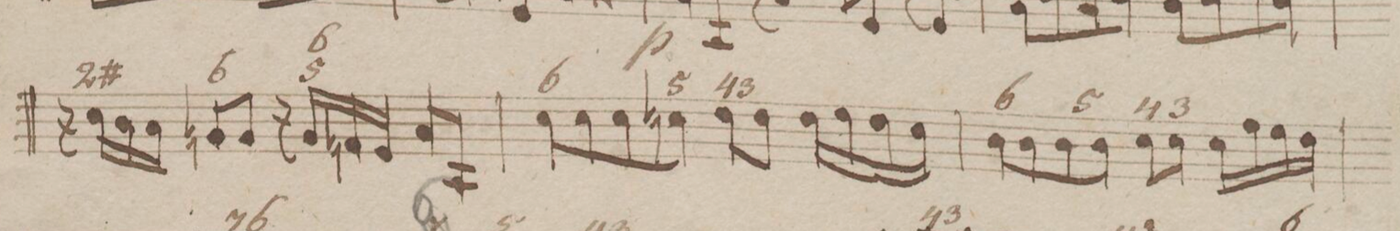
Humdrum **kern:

**kern	**fba	**dynam
*I"Organ.	*	*
*clefF4	*	*
*k[b-e-a-]	*	*
*met(c)	*	*
*M4/4	*	*
16r	.	.
16E-\LL	2#	.
16D\	.	.
16C\JJ	.	.
8BBn/L	6	.
8BB/J	.	.
16r	.	.
16BB/LL	6 5	.
16AAn/	.	.
16GG/JJ	.	.
8C/L	.	.
8CC/J	.	.
=9	=9	=9
8E-\L	6	.
8E-\	.	.
8E-\	.	.
8En\J	5	.
8F\L	4	.
.	3	.
8F\J	.	.
16F\LL	.	.
16G\	.	.
16F\	.	.
16E\JJ	.	.
=10	=10	=10
8D\L	6	.
8D\	.	.
8D\	.	.
8D\J	5	.
8E-\L	4	.
8E-\J	3	.
16E-\LL	.	.
16A-\	.	.
16G\	.	.
16F\JJ	.	.
=11	=11	=11
*-	*-	*-
